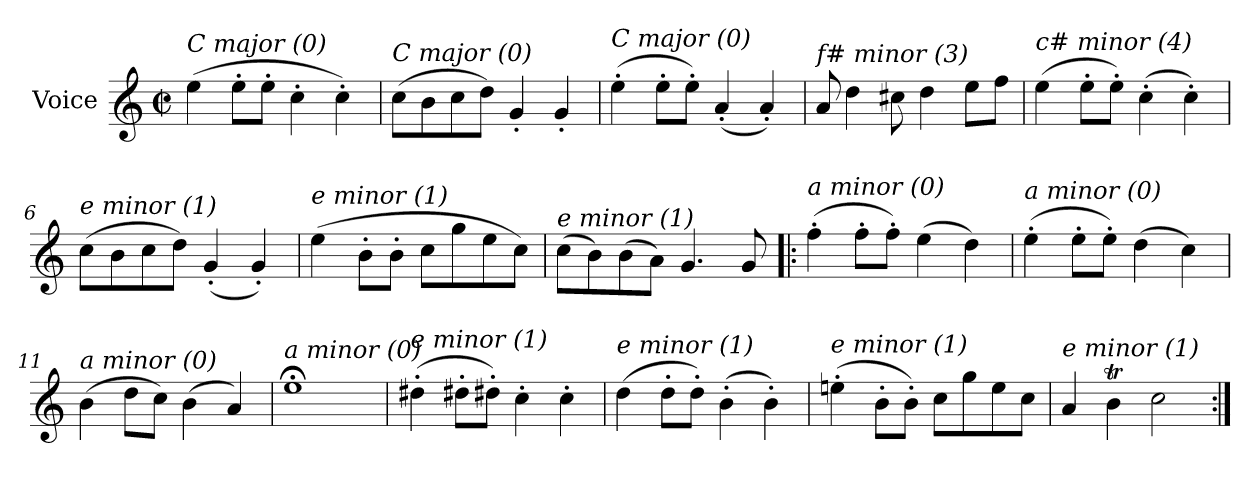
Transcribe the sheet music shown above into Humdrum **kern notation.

**kern
*part1
*staff1
*I"Voice
*clefG2
*k[]
*C:
*M2/2
*met(c|)
=1
!LO:TX:i:t=C major (0)
(>4ee\
8ee'>\L
8ee'>\J
4cc'>\
4cc'>\)
=2
!LO:TX:i:t=C major (0)
(>8cc\L
8b\
8cc\
8dd\J)
4g'</
4g'</
=3
!LO:TX:i:t=C major (0)
(>4ee'>\
8ee'>\L
8ee'>\J)
(<4a'</
4a'</)
=4
!LO:TX:i:t=f# minor (3)
8a/
4dd\
8cc#X\
4dd\
8ee\L
8ff\J
=5
!LO:TX:i:t=c# minor (4)
(>4ee\
8ee'>\L
8ee'>\J)
(>4cc'>\
4cc'>\)
!!LO:LB:g=z
=6
!LO:TX:i:t=e minor (1)
(>8cc\L
8b\
8cc\
8dd\J)
(<4g'</
4g'</)
=7
!LO:TX:i:t=e minor (1)
(>4ee\
8b'>\L
8b'>\J
8cc\L
8gg\
8ee\
8cc\J)
=8
!LO:TX:i:t=e minor (1)
(>8cc\L
8b\)
(>8b\
8a\J)
4.g/
8g/
=9!|:
!LO:TX:i:t=a minor (0)
(>4ff'>\
8ff'>\L
8ff'>\J)
(>4ee\
4dd\)
=10
!LO:TX:i:t=a minor (0)
(>4ee'>\
8ee'>\L
8ee'>\J)
(>4dd\
4cc\)
!!LO:LB:g=z
=11
!LO:TX:i:t=a minor (0)
(>4b\
8dd\L
8cc\J)
(>4b\
4a/)
=12
!LO:TX:i:t=a minor (0)
1ee;<
=13
!LO:TX:i:t=e minor (1)
(>4dd#X'>i\
8dd#X'>i\L
8dd#X'>i\J)
4cc'>\
4cc'>\
=14
!LO:TX:i:t=e minor (1)
(>4dd\
8dd'>\L
8dd'>\J)
(>4b'>\
4b'>\)
=15
!LO:TX:i:t=e minor (1)
(>4een'>\
8b'>\L
8b'>\J)
8cc\L
8gg\
8ee\
8cc\J
=16
!LO:TX:i:t=e minor (1)
4a/
4bt\
2cc\
=:|!
*-
